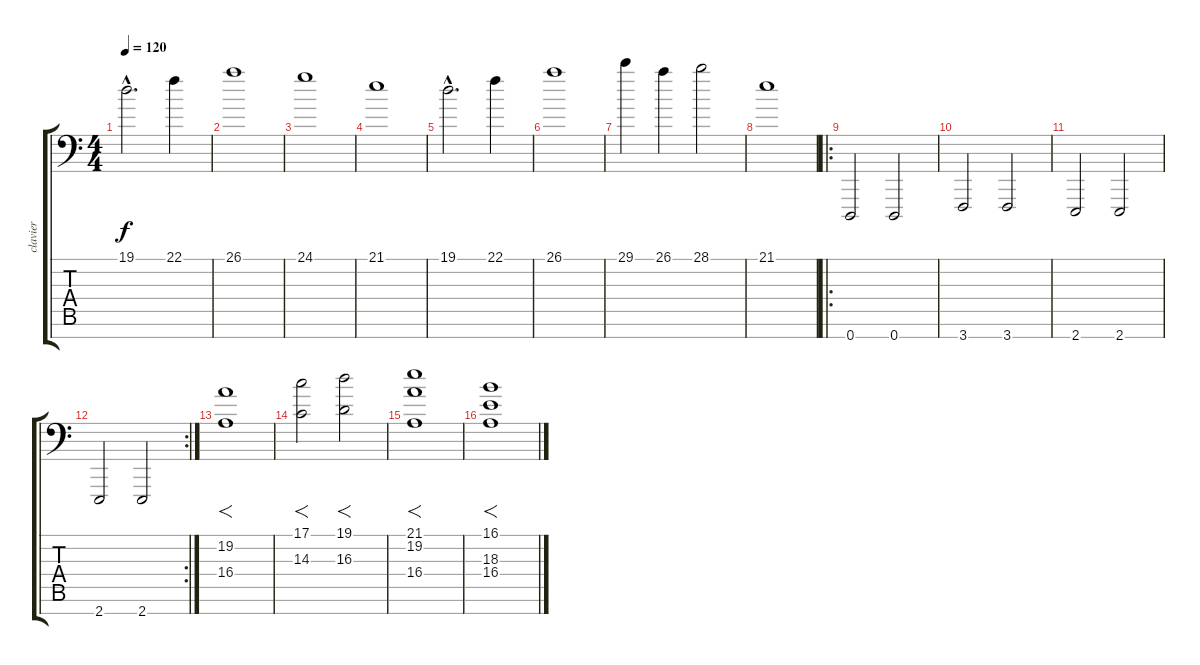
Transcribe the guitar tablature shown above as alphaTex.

\track ("clavier" "clavier") {instrument churchorgan}
\staff {score tabs}
\tuning (G3 D3 Bb2 F2 C2 G1 D1) {hide}
\ts (4 4)
\tempo 120
\clef f4
\ks c
19.1{hac}.2{d dy f volume 13 instrument choiraahs} 22.1.4 |
26.1.1 |
24.1.1 |
21.1.1 |
19.1{hac}.2{d} 22.1.4 |
26.1.1 |
29.1.4 26.1.4 28.1.2 |
21.1.1 |
\ro
0.7.2{instrument synthbass2} 0.7.2 |
3.7.2 3.7.2 |
2.7.2 2.7.2 |
\rc 2
2.7.2 2.7.2 |
(19.2 16.4).1{f volume 9 instrument churchorgan} |
(17.1 14.3).2{f} (19.1 16.3).2{f} |
(21.1 19.2 16.4).1{f} |
(16.1 18.3 16.4).1{f}
